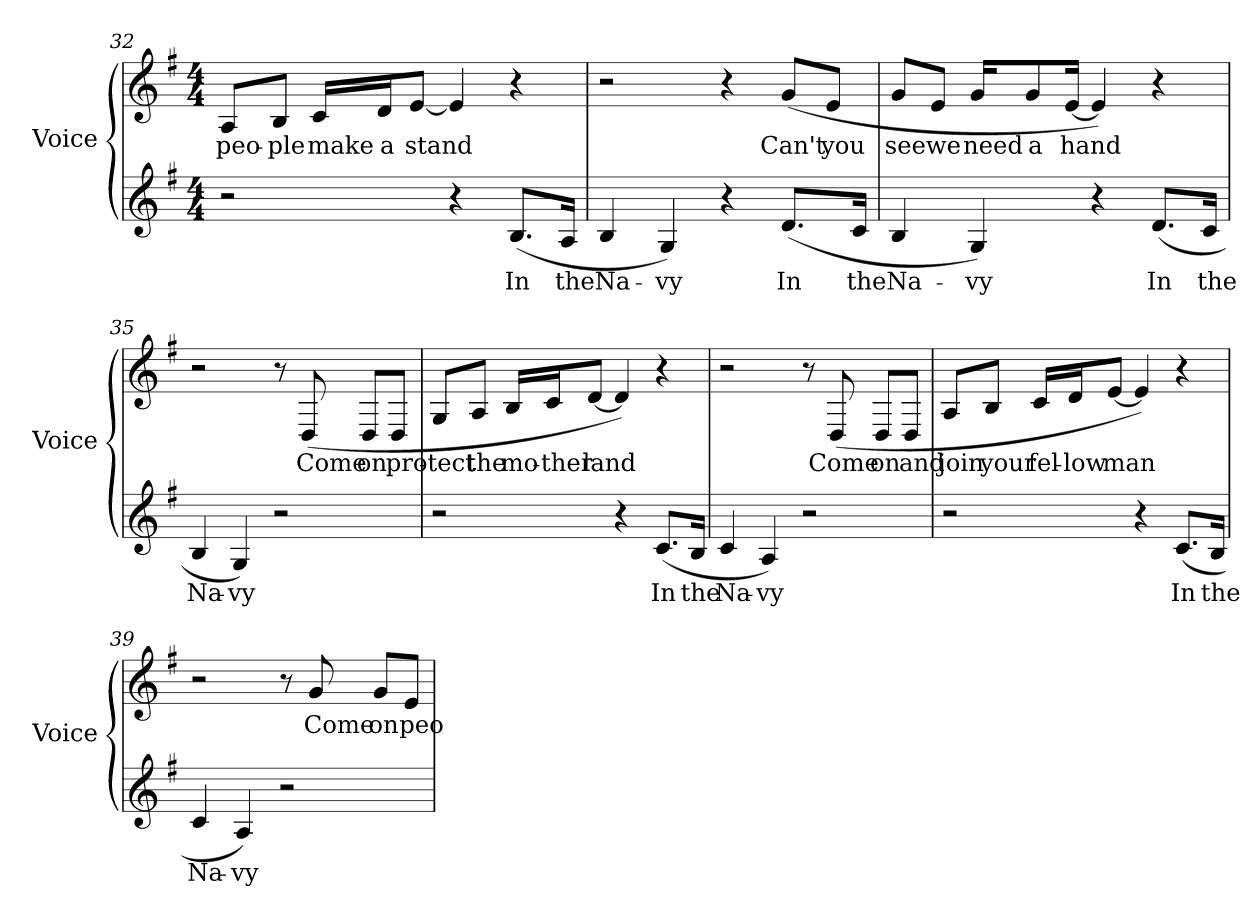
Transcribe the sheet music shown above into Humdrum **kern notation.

**kern	**text	**kern	**text
*part2	*part2	*part1	*part1
*staff2	*staff2	*staff1	*staff1
*I"Voice	*	*I"Voice	*
*I'Voice	*	*I'Voice	*
*clefG2	*	*clefG2	*
*k[f#]	*	*k[f#]	*
*G:	*	*G:	*
*M4/4	*	*M4/4	*
=32	=32	=32	=32
!	!	!	!LO:LY:b:color=#000000
2r	.	8Ai/L	peo-
!	!	!	!LO:LY:b:color=#000000
.	.	8Bi/J	-ple
!	!	!	!LO:LY:b:color=#000000
.	.	16ci/LL	make
!	!	!	!LO:LY:b:color=#000000
.	.	16di/J	a
!	!	!	!LO:LY:b:color=#000000
.	.	[8ei/J	stand
4r	.	4ei/]	.
!	!LO:LY:b:color=#000000	!	!
(8.Bi/L	In	4r	.
!	!LO:LY:b:color=#000000	!	!
16Ai/Jk	the	.	.
=33	=33	=33	=33
!	!LO:LY:b:color=#000000	!	!
4Bi/	Na-	2r	.
!	!LO:LY:b:color=#000000	!	!
4Gi/)	-vy	.	.
4r	.	4r	.
!	!LO:LY:b:color=#000000	!	!
!	!	!	!LO:LY:b:color=#000000
(8.di/L	In	(8gi/L	Can't
!	!	!	!LO:LY:b:color=#000000
.	.	8ei/J	you
!	!LO:LY:b:color=#000000	!	!
16ci/Jk	the	.	.
!!LO:LB:g=z
=34	=34	=34	=34
!	!LO:LY:b:color=#000000	!	!
!	!	!	!LO:LY:b:color=#000000
4Bi/	Na-	8gi/L	see
!	!	!	!LO:LY:b:color=#000000
.	.	8ei/J	we
!	!LO:LY:b:color=#000000	!	!
!	!	!	!LO:LY:b:color=#000000
4Gi/)	-vy	16gi/KL	need
!	!	!	!LO:LY:b:color=#000000
.	.	8gi/	a
!	!	!	!LO:LY:b:color=#000000
.	.	[16ei/Jk	hand
4r	.	4ei/])	.
!	!LO:LY:b:color=#000000	!	!
(8.di/L	In	4r	.
!	!LO:LY:b:color=#000000	!	!
16ci/Jk	the	.	.
=35	=35	=35	=35
!	!LO:LY:b:color=#000000	!	!
4Bi/	Na-	2r	.
!	!LO:LY:b:color=#000000	!	!
4Gi/)	-vy	.	.
2r	.	8r	.
!	!	!	!LO:LY:b:color=#000000
.	.	(8Di/	Come
!	!	!	!LO:LY:b:color=#000000
.	.	8Di/L	on
!	!	!	!LO:LY:b:color=#000000
.	.	8Di/J	pro-
=36	=36	=36	=36
!	!	!	!LO:LY:b:color=#000000
2r	.	8Gi/L	-tect
!	!	!	!LO:LY:b:color=#000000
.	.	8Ai/J	the
!	!	!	!LO:LY:b:color=#000000
.	.	16Bi/LL	mo-
!	!	!	!LO:LY:b:color=#000000
.	.	16ci/J	-ther
!	!	!	!LO:LY:b:color=#000000
.	.	[8di/J	land
4r	.	4di/])	.
!	!LO:LY:b:color=#000000	!	!
(8.ci/L	In	4r	.
!	!LO:LY:b:color=#000000	!	!
16Bi/Jk	the	.	.
!!LO:LB:g=z
=37	=37	=37	=37
!	!LO:LY:b:color=#000000	!	!
4ci/	Na-	2r	.
!	!LO:LY:b:color=#000000	!	!
4Ai/)	-vy	.	.
2r	.	8r	.
!	!	!	!LO:LY:b:color=#000000
.	.	(8Di/	Come
!	!	!	!LO:LY:b:color=#000000
.	.	8Di/L	on
!	!	!	!LO:LY:b:color=#000000
.	.	8Di/J	and
=38	=38	=38	=38
!	!	!	!LO:LY:b:color=#000000
2r	.	8Ai/L	join
!	!	!	!LO:LY:b:color=#000000
.	.	8Bi/J	your
!	!	!	!LO:LY:b:color=#000000
.	.	16ci/LL	fel-
!	!	!	!LO:LY:b:color=#000000
.	.	16di/J	-low
!	!	!	!LO:LY:b:color=#000000
.	.	[8ei/J	man
4r	.	4ei/])	.
!	!LO:LY:b:color=#000000	!	!
(8.ci/L	In	4r	.
!	!LO:LY:b:color=#000000	!	!
16Bi/Jk	the	.	.
=39	=39	=39	=39
!	!LO:LY:b:color=#000000	!	!
4ci/	Na-	2r	.
!	!LO:LY:b:color=#000000	!	!
4Ai/)	-vy	.	.
2r	.	8r	.
!	!	!	!LO:LY:b:color=#000000
.	.	8gi/	Come
!	!	!	!LO:LY:b:color=#000000
.	.	8gi/L	on
!	!	!	!LO:LY:b:color=#000000
.	.	8ei/J	peo
=	=	=	=
*-	*-	*-	*-
